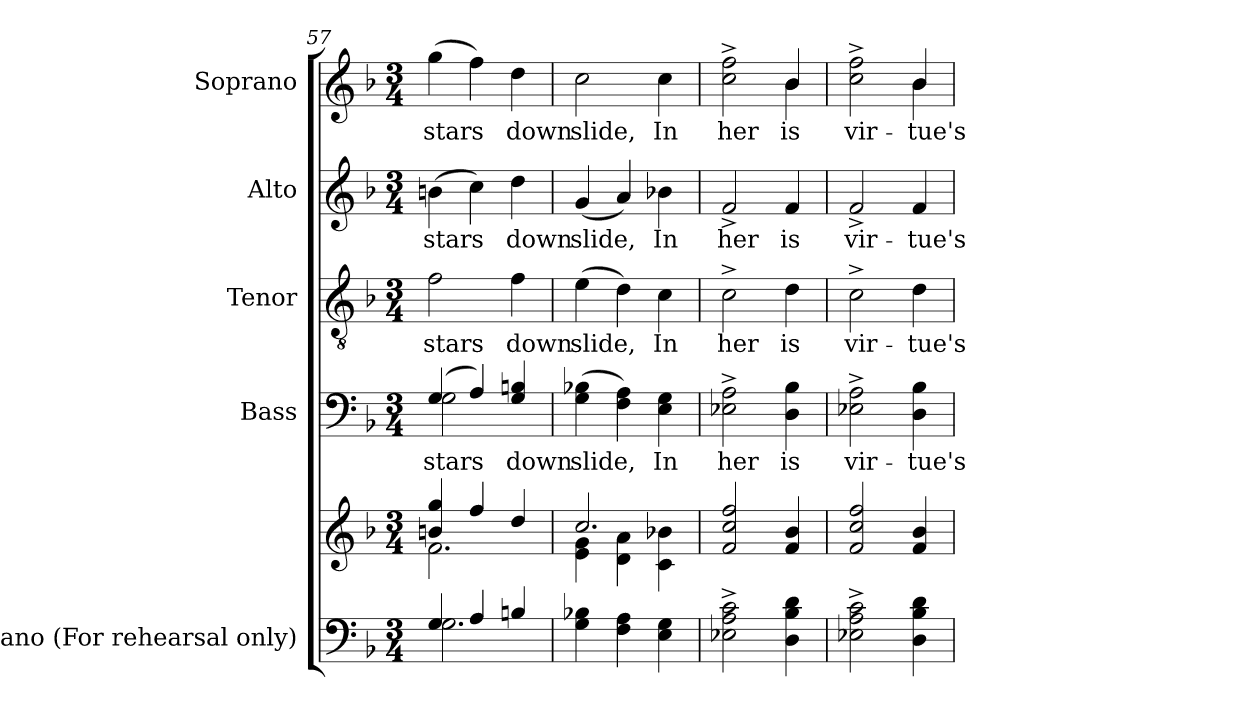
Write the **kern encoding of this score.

**kern	**kern	**kern	**text	**kern	**text	**kern	**text	**kern	**text
*part5	*part5	*part4	*part4	*part3	*part3	*part2	*part2	*part1	*part1
*staff6	*staff5	*staff4	*staff4	*staff3	*staff3	*staff2	*staff2	*staff1	*staff1
*I"Piano (For  rehearsal  only)	*	*I"Bass	*	*I"Tenor	*	*I"Alto	*	*I"Soprano	*
*I'Pno.	*	*I'B.	*	*I'T.	*	*I'A.	*	*I'S.	*
!!LO:LB:g=z
*clefF4	*clefG2	*clefF4	*	*clefGv2	*	*clefG2	*	*clefG2	*
*	*	*	*	*ITrd7c12	*	*	*	*	*
*k[b-]	*k[b-]	*k[b-]	*	*k[b-]	*	*k[b-]	*	*k[b-]	*
*F:	*F:	*F:	*	*F:	*	*F:	*	*F:	*
*M3/4	*M3/4	*M3/4	*	*M3/4	*	*M3/4	*	*M3/4	*
=57	=57	=57	=57	=57	=57	=57	=57	=57	=57
*^	*^	*^	*	*	*	*	*	*	*
!	!	!	!	!	!	!LO:LY:b:color=#000000	!	!	!	!	!	!
!	!	!	!	!	!	!	!	!LO:LY:b:color=#000000	!	!	!	!
!	!	!	!	!	!	!	!	!	!	!LO:LY:b:color=#000000	!	!
!	!	!	!	!	!	!	!	!	!	!	!	!LO:LY:b:color=#000000
4Gi/	2.Gi\	4bni/ 4ggi	2.fi\	(4Gi/	2Gi\	stars	2Fi\	stars	(4bni\	stars	(4ggi\	stars
4Ai/	.	4ffi/	.	4Ai/)	.	.	.	.	4cci\)	.	4ffi\)	.
!	!	!	!	!	!	!LO:LY:b:color=#000000	!	!	!	!	!	!
!	!	!	!	!	!	!	!	!LO:LY:b:color=#000000	!	!	!	!
!	!	!	!	!	!	!	!	!	!	!LO:LY:b:color=#000000	!	!
!	!	!	!	!	!	!	!	!	!	!	!	!LO:LY:b:color=#000000
4Bni/	.	4ddi/	.	4Gi/ 4Bni	4ryy	down	4Fi\	down	4ddi\	down	4ddi\	down
*v	*v	*	*	*v	*v	*	*	*	*	*	*	*
=58	=58	=58	=58	=58	=58	=58	=58	=58	=58	=58
*	*	*	*^	*	*	*	*	*	*	*
!	!	!	!	!	!LO:LY:b:color=#000000	!	!	!	!	!	!
*	*	*	*v	*v	*	*	*	*	*	*	*
*	*	*	*^	*	*	*	*	*	*	*
!	!	!	!	!	!	!	!LO:LY:b:color=#000000	!	!	!	!
*	*	*	*v	*v	*	*	*	*	*	*	*
*	*	*	*^	*	*	*	*	*	*	*
!	!	!	!	!	!	!	!	!	!LO:LY:b:color=#000000	!	!
*	*	*	*v	*v	*	*	*	*	*	*	*
*	*	*	*^	*	*	*	*	*	*	*
!	!	!	!	!	!	!	!	!	!	!	!LO:LY:b:color=#000000
*	*	*	*v	*v	*	*	*	*	*	*	*
4Gi\ 4B-Xi	2.cci/	4ei\ 4gi	(4Gi\ 4B-Xi	slide,	(4Ei\	slide,	(4gi/	slide,	2cci\	slide,
4Fi\ 4Ai	.	4di\ 4ai	4Fi\ 4Ai)	.	4Di\)	.	4ai/)	.	.	.
!	!	!	!	!LO:LY:b:color=#000000	!	!	!	!	!	!
!	!	!	!	!	!	!LO:LY:b:color=#000000	!	!	!	!
!	!	!	!	!	!	!	!	!LO:LY:b:color=#000000	!	!
!	!	!	!	!	!	!	!	!	!	!LO:LY:b:color=#000000
4Ei\ 4Gi	.	4ci\ 4b-Xi	4Ei\ 4Gi	In	4Ci\	In	4b-Xi\	In	4cci\	In
*	*v	*v	*	*	*	*	*	*	*	*
=59	=59	=59	=59	=59	=59	=59	=59	=59	=59
*	*^	*	*	*	*	*	*	*	*
!	!	!	!	!LO:LY:b:color=#000000	!	!	!	!	!	!
*	*v	*v	*	*	*	*	*	*	*	*
*	*^	*	*	*	*	*	*	*	*
!	!	!	!	!	!	!LO:LY:b:color=#000000	!	!	!	!
*	*v	*v	*	*	*	*	*	*	*	*
*	*^	*	*	*	*	*	*	*	*
!	!	!	!	!	!	!	!	!LO:LY:b:color=#000000	!	!
*	*v	*v	*	*	*	*	*	*	*	*
*	*^	*	*	*	*	*	*	*	*
!	!	!	!	!	!	!	!	!	!	!LO:LY:b:color=#000000
*	*v	*v	*	*	*	*	*	*	*^	*
2E-Xi\^ 2Ai^ 2ci^	2fi/ 2cci 2ffi	2E-Xi\^ 2Ai^	her	2C^i\	her	2f^i/	her	2cci\^ 2ffi^	2ryy	her
!	!	!	!LO:LY:b:color=#000000	!	!	!	!	!	!	!
!	!	!	!	!	!LO:LY:b:color=#000000	!	!	!	!	!
!	!	!	!	!	!	!	!LO:LY:b:color=#000000	!	!	!
!	!	!	!	!	!	!	!	!	!	!LO:LY:b:color=#000000
4Di\ 4B-i 4di	4fi/ 4b-i	4Di\ 4B-i	is	4Di\	is	4fi/	is	4b-i/	4b-i\	is
=60	=60	=60	=60	=60	=60	=60	=60	=60	=60	=60
!	!	!	!LO:LY:b:color=#000000	!	!	!	!	!	!	!
!	!	!	!	!	!LO:LY:b:color=#000000	!	!	!	!	!
!	!	!	!	!	!	!	!LO:LY:b:color=#000000	!	!	!
!	!	!	!	!	!	!	!	!	!	!LO:LY:b:color=#000000
2E-Xi\^ 2Ai^ 2ci^	2fi/ 2cci 2ffi	2E-Xi\^ 2Ai^	vir-	2C^i\	vir-	2f^i/	vir-	2cci\^ 2ffi^	2ryy	vir-
!	!	!	!LO:LY:b:color=#000000	!	!	!	!	!	!	!
!	!	!	!	!	!LO:LY:b:color=#000000	!	!	!	!	!
!	!	!	!	!	!	!	!LO:LY:b:color=#000000	!	!	!
!	!	!	!	!	!	!	!	!	!	!LO:LY:b:color=#000000
4Di\ 4B-i 4di	4fi/ 4b-i	4Di\ 4B-i	-tue's	4Di\	-tue's	4fi/	-tue's	4b-i/	4b-i\	-tue's
*	*	*	*	*	*	*	*	*v	*v	*
=	=	=	=	=	=	=	=	=	=
*-	*-	*-	*-	*-	*-	*-	*-	*-	*-
